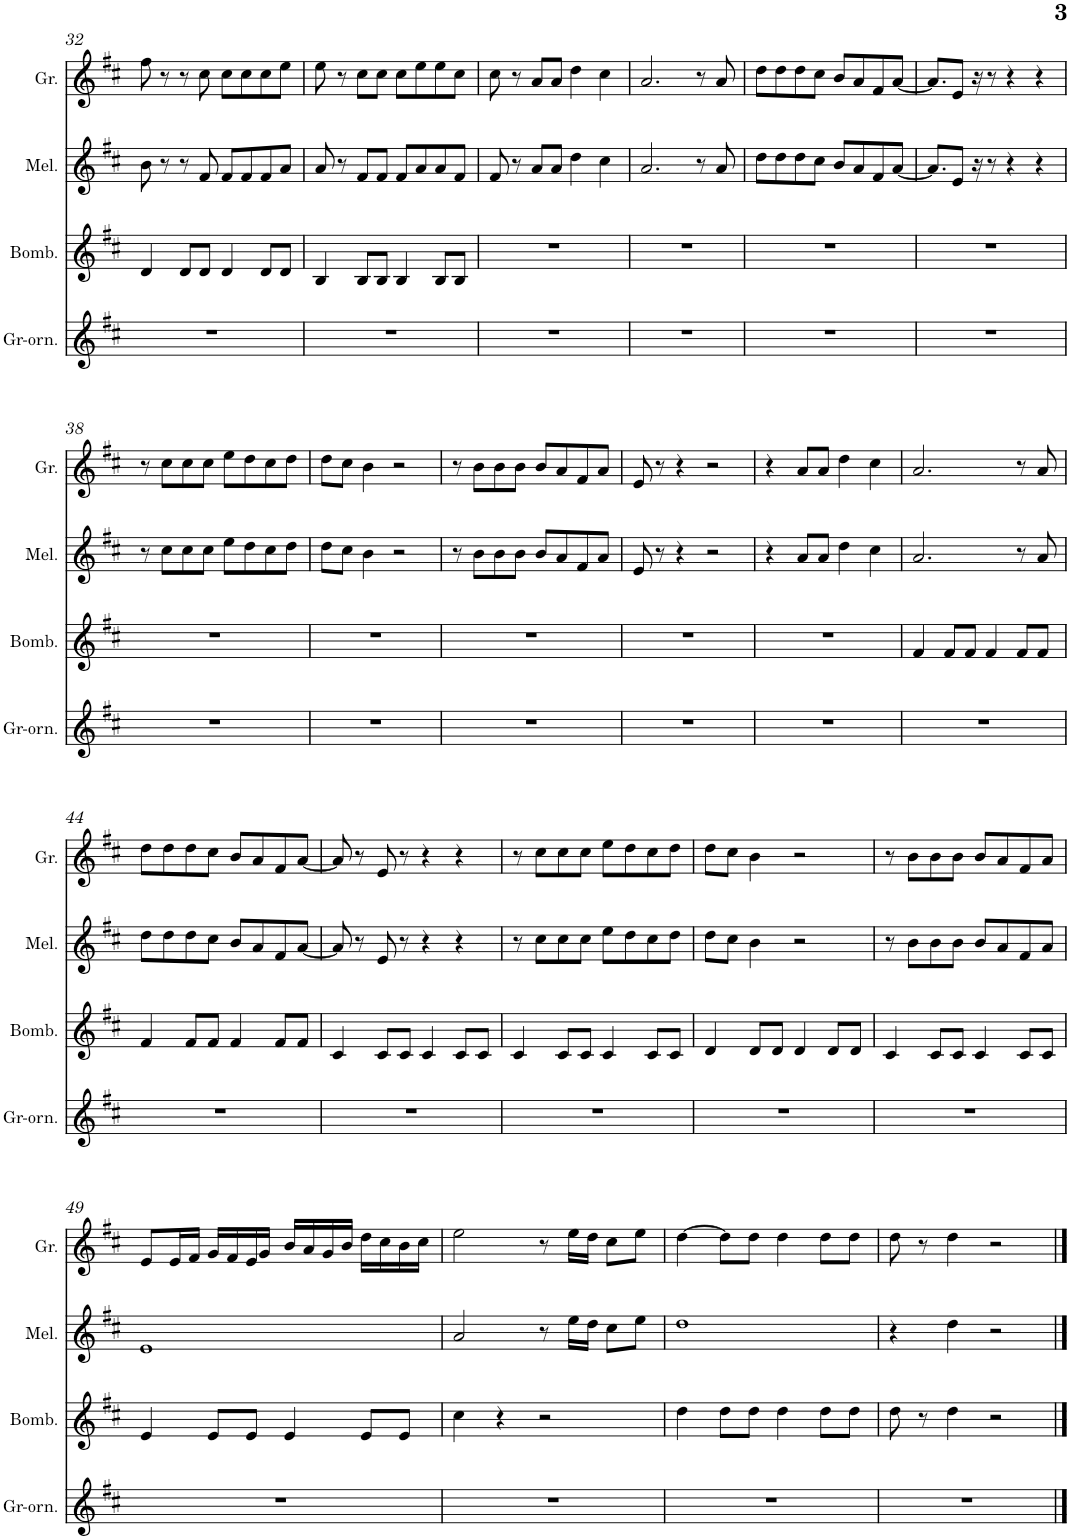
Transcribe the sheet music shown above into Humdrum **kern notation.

**kern	**kern	**kern	**kern
*part4	*part3	*part2	*part1
*staff4	*staff3	*staff2	*staff1
*I"Gralla-ornaments	*I"Bombardí	*I"Melòdica	*I"Gralla
*I'Gr-orn.	*I'Bomb.	*I'Mel.	*I'Gr.
!!LO:PB:g=z
*clefG2	*clefG2	*clefG2	*clefG2
*k[f#c#]	*k[f#c#]	*k[f#c#]	*k[f#c#]
*M4/4	*M4/4	*M4/4	*M4/4
=32	=32	=32	=32
1r	4d/	8b\	8ff#\
.	.	8r	8r
.	8d/L	8r	8r
.	8d/J	8f#/	8cc#\
.	4d/	8f#/L	8cc#\L
.	.	8f#/	8cc#\
.	8d/L	8f#/	8cc#\
.	8d/J	8a/J	8ee\J
=33	=33	=33	=33
1r	4B/	8a/	8ee\
.	.	8r	8r
.	8B/L	8f#/L	8cc#\L
.	8B/J	8f#/J	8cc#\J
.	4B/	8f#/L	8cc#\L
.	.	8a/	8ee\
.	8B/L	8a/	8ee\
.	8B/J	8f#/J	8cc#\J
=34	=34	=34	=34
1r	1r	8f#/	8cc#\
.	.	8r	8r
.	.	8a/L	8a/L
.	.	8a/J	8a/J
.	.	4dd\	4dd\
.	.	4cc#\	4cc#\
=35	=35	=35	=35
1r	1r	2.a/	2.a/
.	.	8r	8r
.	.	8a/	8a/
=36	=36	=36	=36
1r	1r	8dd\L	8dd\L
.	.	8dd\	8dd\
.	.	8dd\	8dd\
.	.	8cc#\J	8cc#\J
.	.	8b/L	8b/L
.	.	8a/	8a/
.	.	8f#/	8f#/
.	.	[8a/J	[8a/J
=37	=37	=37	=37
1r	1r	8.a/L]	8.a/L]
.	.	8e/J	8e/J
.	.	16r	16r
.	.	8r	8r
.	.	4r	4r
.	.	4r	4r
!!LO:LB:g=z
=38	=38	=38	=38
1r	1r	8r	8r
.	.	8cc#\L	8cc#\L
.	.	8cc#\	8cc#\
.	.	8cc#\J	8cc#\J
.	.	8ee\L	8ee\L
.	.	8dd\	8dd\
.	.	8cc#\	8cc#\
.	.	8dd\J	8dd\J
=39	=39	=39	=39
1r	1r	8dd\L	8dd\L
.	.	8cc#\J	8cc#\J
.	.	4b\	4b\
.	.	2r	2r
=40	=40	=40	=40
1r	1r	8r	8r
.	.	8b\L	8b\L
.	.	8b\	8b\
.	.	8b\J	8b\J
.	.	8b/L	8b/L
.	.	8a/	8a/
.	.	8f#/	8f#/
.	.	8a/J	8a/J
=41	=41	=41	=41
1r	1r	8e/	8e/
.	.	8r	8r
.	.	4r	4r
.	.	2r	2r
=42	=42	=42	=42
1r	1r	4r	4r
.	.	8a/L	8a/L
.	.	8a/J	8a/J
.	.	4dd\	4dd\
.	.	4cc#\	4cc#\
=43	=43	=43	=43
1r	4f#/	2.a/	2.a/
.	8f#/L	.	.
.	8f#/J	.	.
.	4f#/	.	.
.	8f#/L	8r	8r
.	8f#/J	8a/	8a/
!!LO:LB:g=z
=44	=44	=44	=44
1r	4f#/	8dd\L	8dd\L
.	.	8dd\	8dd\
.	8f#/L	8dd\	8dd\
.	8f#/J	8cc#\J	8cc#\J
.	4f#/	8b/L	8b/L
.	.	8a/	8a/
.	8f#/L	8f#/	8f#/
.	8f#/J	[8a/J	[8a/J
=45	=45	=45	=45
1r	4c#/	8a/]	8a/]
.	.	8r	8r
.	8c#/L	8e/	8e/
.	8c#/J	8r	8r
.	4c#/	4r	4r
.	8c#/L	4r	4r
.	8c#/J	.	.
=46	=46	=46	=46
1r	4c#/	8r	8r
.	.	8cc#\L	8cc#\L
.	8c#/L	8cc#\	8cc#\
.	8c#/J	8cc#\J	8cc#\J
.	4c#/	8ee\L	8ee\L
.	.	8dd\	8dd\
.	8c#/L	8cc#\	8cc#\
.	8c#/J	8dd\J	8dd\J
=47	=47	=47	=47
1r	4d/	8dd\L	8dd\L
.	.	8cc#\J	8cc#\J
.	8d/L	4b\	4b\
.	8d/J	.	.
.	4d/	2r	2r
.	8d/L	.	.
.	8d/J	.	.
=48	=48	=48	=48
1r	4c#/	8r	8r
.	.	8b\L	8b\L
.	8c#/L	8b\	8b\
.	8c#/J	8b\J	8b\J
.	4c#/	8b/L	8b/L
.	.	8a/	8a/
.	8c#/L	8f#/	8f#/
.	8c#/J	8a/J	8a/J
!!LO:LB:g=z
=49	=49	=49	=49
1r	4e/	1e	8e/L
.	.	.	16e/L
.	.	.	16f#/JJ
.	8e/L	.	16g/LL
.	.	.	16f#/
.	8e/J	.	16e/
.	.	.	16g/JJ
.	4e/	.	16b/LL
.	.	.	16a/
.	.	.	16g/
.	.	.	16b/JJ
.	8e/L	.	16dd\LL
.	.	.	16cc#\
.	8e/J	.	16b\
.	.	.	16cc#\JJ
=50	=50	=50	=50
1r	4cc#\	2a/	2ee\
.	4r	.	.
.	2r	8r	8r
.	.	16ee\LL	16ee\LL
.	.	16dd\JJ	16dd\JJ
.	.	8cc#\L	8cc#\L
.	.	8ee\J	8ee\J
=51	=51	=51	=51
1r	4dd\	1dd	[4dd\
.	8dd\L	.	8dd\L]
.	8dd\J	.	8dd\J
.	4dd\	.	4dd\
.	8dd\L	.	8dd\L
.	8dd\J	.	8dd\J
=52	=52	=52	=52
1r	8dd\	4r	8dd\
.	8r	.	8r
.	4dd\	4dd\	4dd\
.	2r	2r	2r
==	==	==	==
*-	*-	*-	*-
